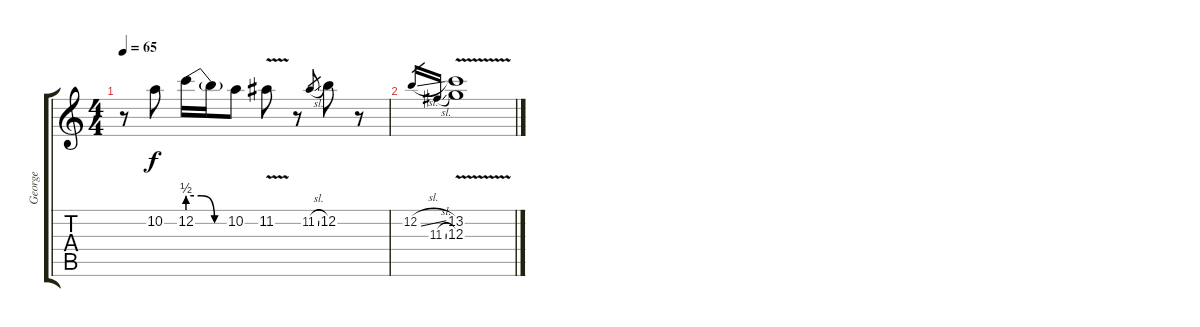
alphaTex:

\track ("George" "George") {instrument overdrivenguitar}
\staff {score tabs}
\tuning (E4 B3 G3 D3 A2 E2) {hide}
\ts (4 4)
\tempo 65
\clef g2
\ks c
r.8{dy f} 10.2.8 12.2{be (custom 0 2 20 2 40 0 60 0)}.16 12.2{t}.16 10.2.8 11.2{v}.8 r.8 11.2{sl}.8{gr} 12.2.8 r.8 |
12.2{sl}.16{gr} 11.3{sl}.16{gr} (13.2{v} 12.3{v}).1{volume 0}
